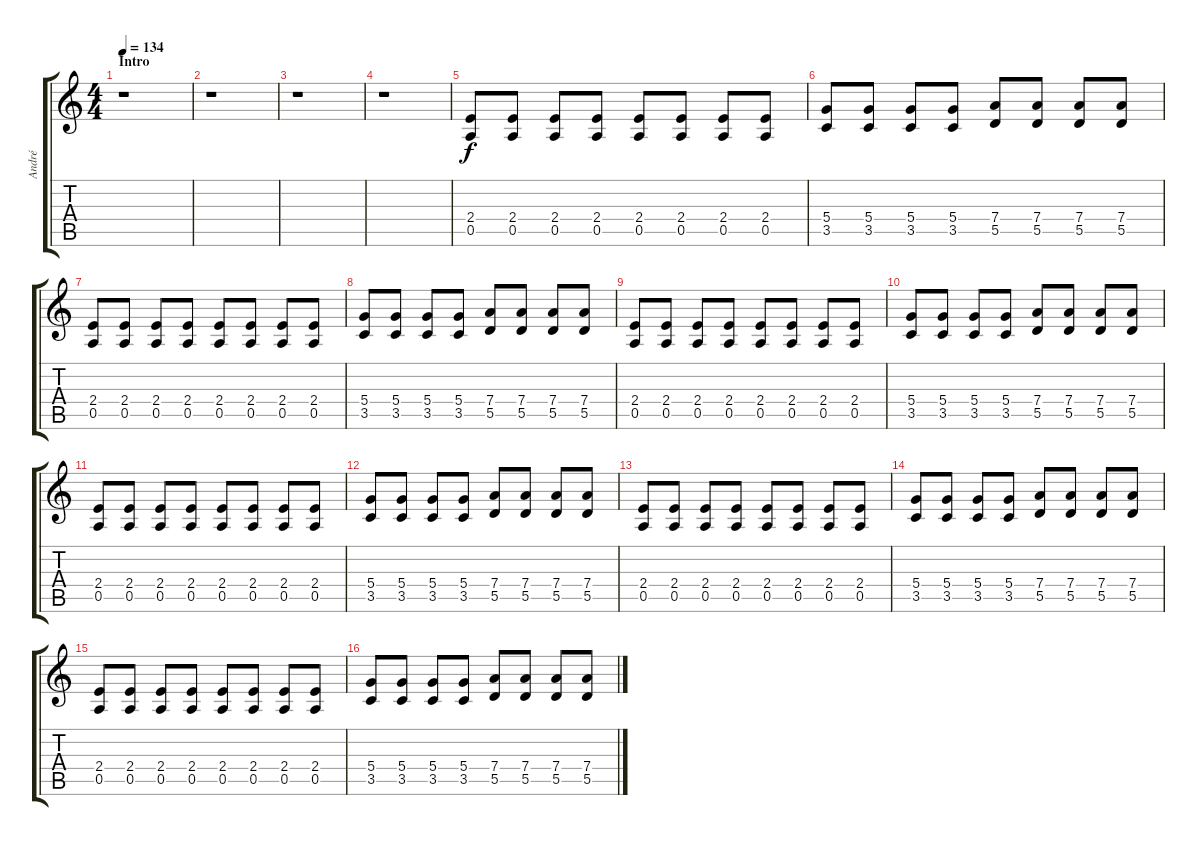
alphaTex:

\track ("André" "André") {instrument distortionguitar}
\staff {score tabs}
\tuning (E4 B3 G3 D3 A2 E2) {hide}
\ts (4 4)
\section ("" "Intro")
\tempo 134
\clef g2
\ks c
r.1{dy f instrument distortionguitar} |
r.1 |
r.1 |
r.1 |
(2.4 0.5).8 (2.4 0.5).8 (2.4 0.5).8 (2.4 0.5).8 (2.4 0.5).8 (2.4 0.5).8 (2.4 0.5).8 (2.4 0.5).8 |
(5.4 3.5).8 (5.4 3.5).8 (5.4 3.5).8 (5.4 3.5).8 (7.4 5.5).8 (7.4 5.5).8 (7.4 5.5).8 (7.4 5.5).8 |
(2.4 0.5).8 (2.4 0.5).8 (2.4 0.5).8 (2.4 0.5).8 (2.4 0.5).8 (2.4 0.5).8 (2.4 0.5).8 (2.4 0.5).8 |
(5.4 3.5).8 (5.4 3.5).8 (5.4 3.5).8 (5.4 3.5).8 (7.4 5.5).8 (7.4 5.5).8 (7.4 5.5).8 (7.4 5.5).8 |
(2.4 0.5).8 (2.4 0.5).8 (2.4 0.5).8 (2.4 0.5).8 (2.4 0.5).8 (2.4 0.5).8 (2.4 0.5).8 (2.4 0.5).8 |
(5.4 3.5).8 (5.4 3.5).8 (5.4 3.5).8 (5.4 3.5).8 (7.4 5.5).8 (7.4 5.5).8 (7.4 5.5).8 (7.4 5.5).8 |
(2.4 0.5).8 (2.4 0.5).8 (2.4 0.5).8 (2.4 0.5).8 (2.4 0.5).8 (2.4 0.5).8 (2.4 0.5).8 (2.4 0.5).8 |
(5.4 3.5).8 (5.4 3.5).8 (5.4 3.5).8 (5.4 3.5).8 (7.4 5.5).8 (7.4 5.5).8 (7.4 5.5).8 (7.4 5.5).8 |
(2.4 0.5).8 (2.4 0.5).8 (2.4 0.5).8 (2.4 0.5).8 (2.4 0.5).8 (2.4 0.5).8 (2.4 0.5).8 (2.4 0.5).8 |
(5.4 3.5).8 (5.4 3.5).8 (5.4 3.5).8 (5.4 3.5).8 (7.4 5.5).8 (7.4 5.5).8 (7.4 5.5).8 (7.4 5.5).8 |
(2.4 0.5).8 (2.4 0.5).8 (2.4 0.5).8 (2.4 0.5).8 (2.4 0.5).8 (2.4 0.5).8 (2.4 0.5).8 (2.4 0.5).8 |
(5.4 3.5).8 (5.4 3.5).8 (5.4 3.5).8 (5.4 3.5).8 (7.4 5.5).8 (7.4 5.5).8 (7.4 5.5).8 (7.4 5.5).8
